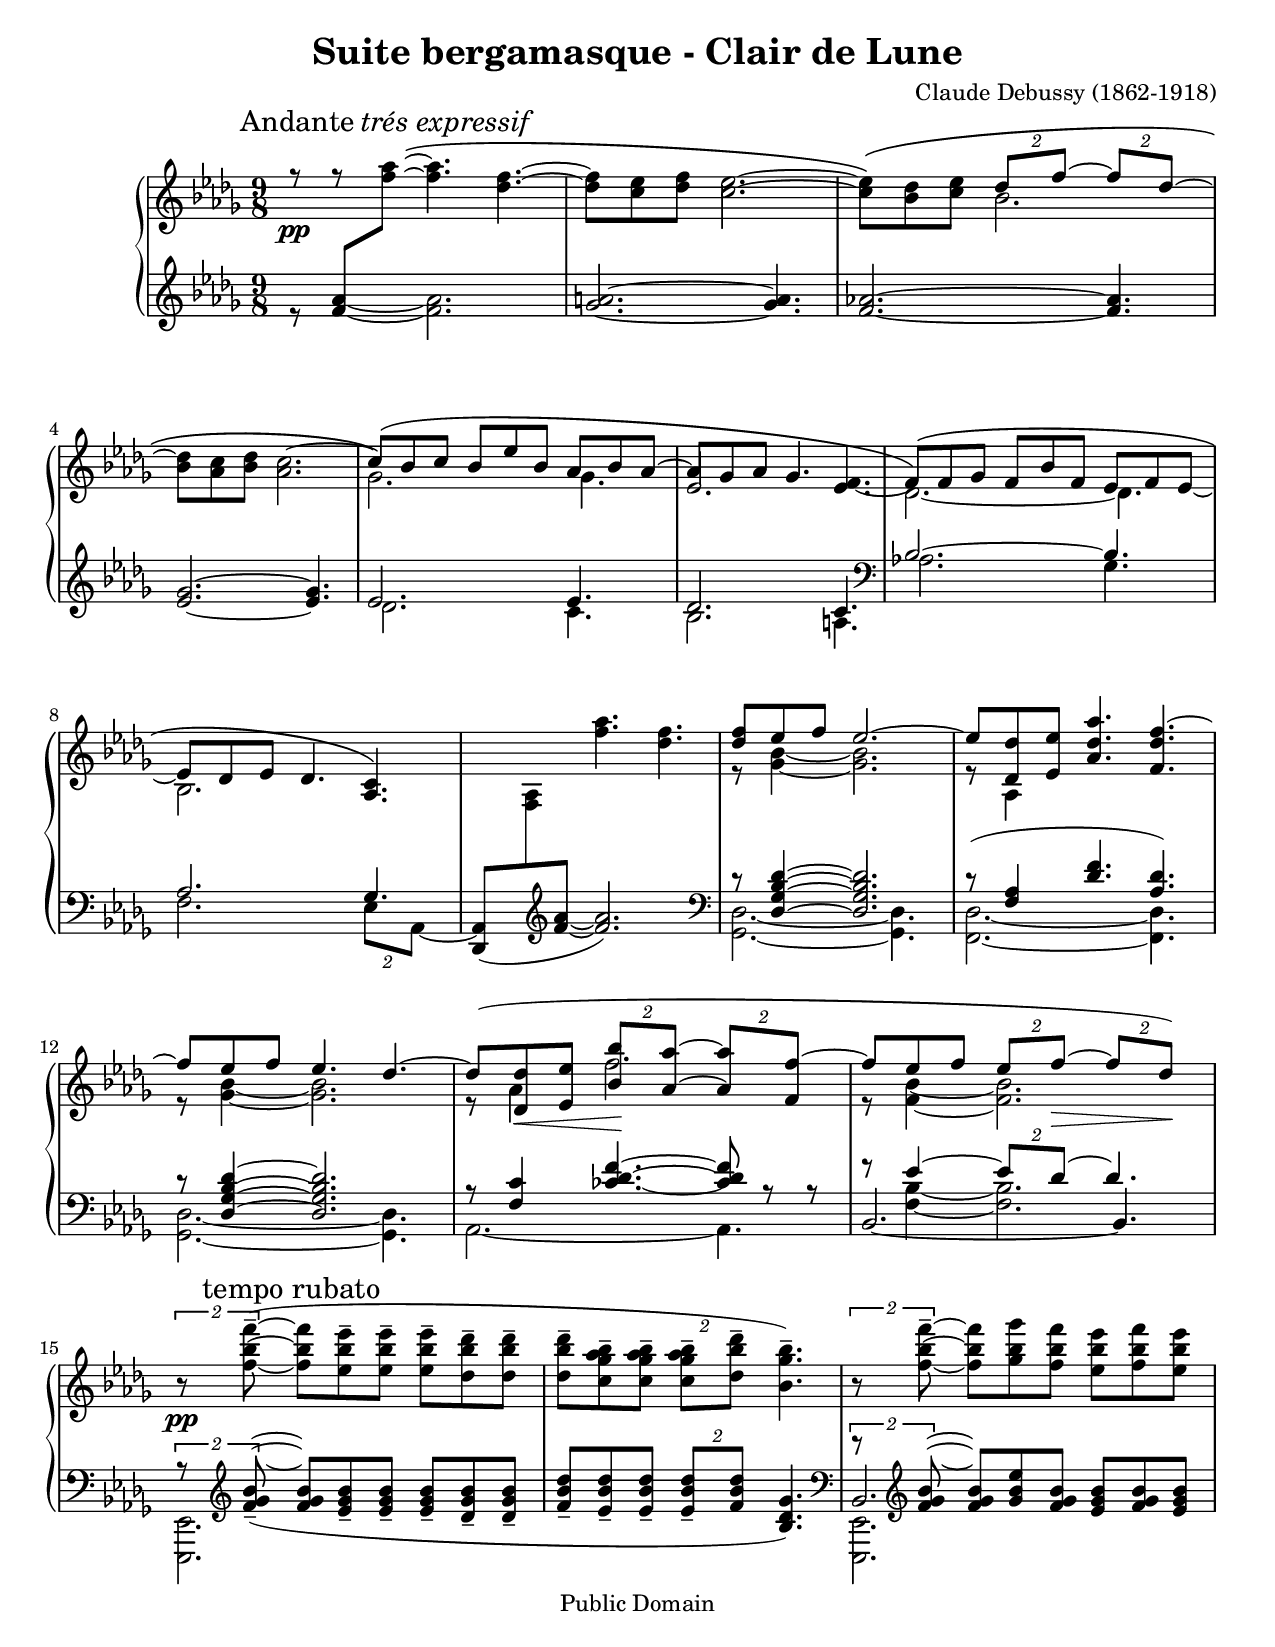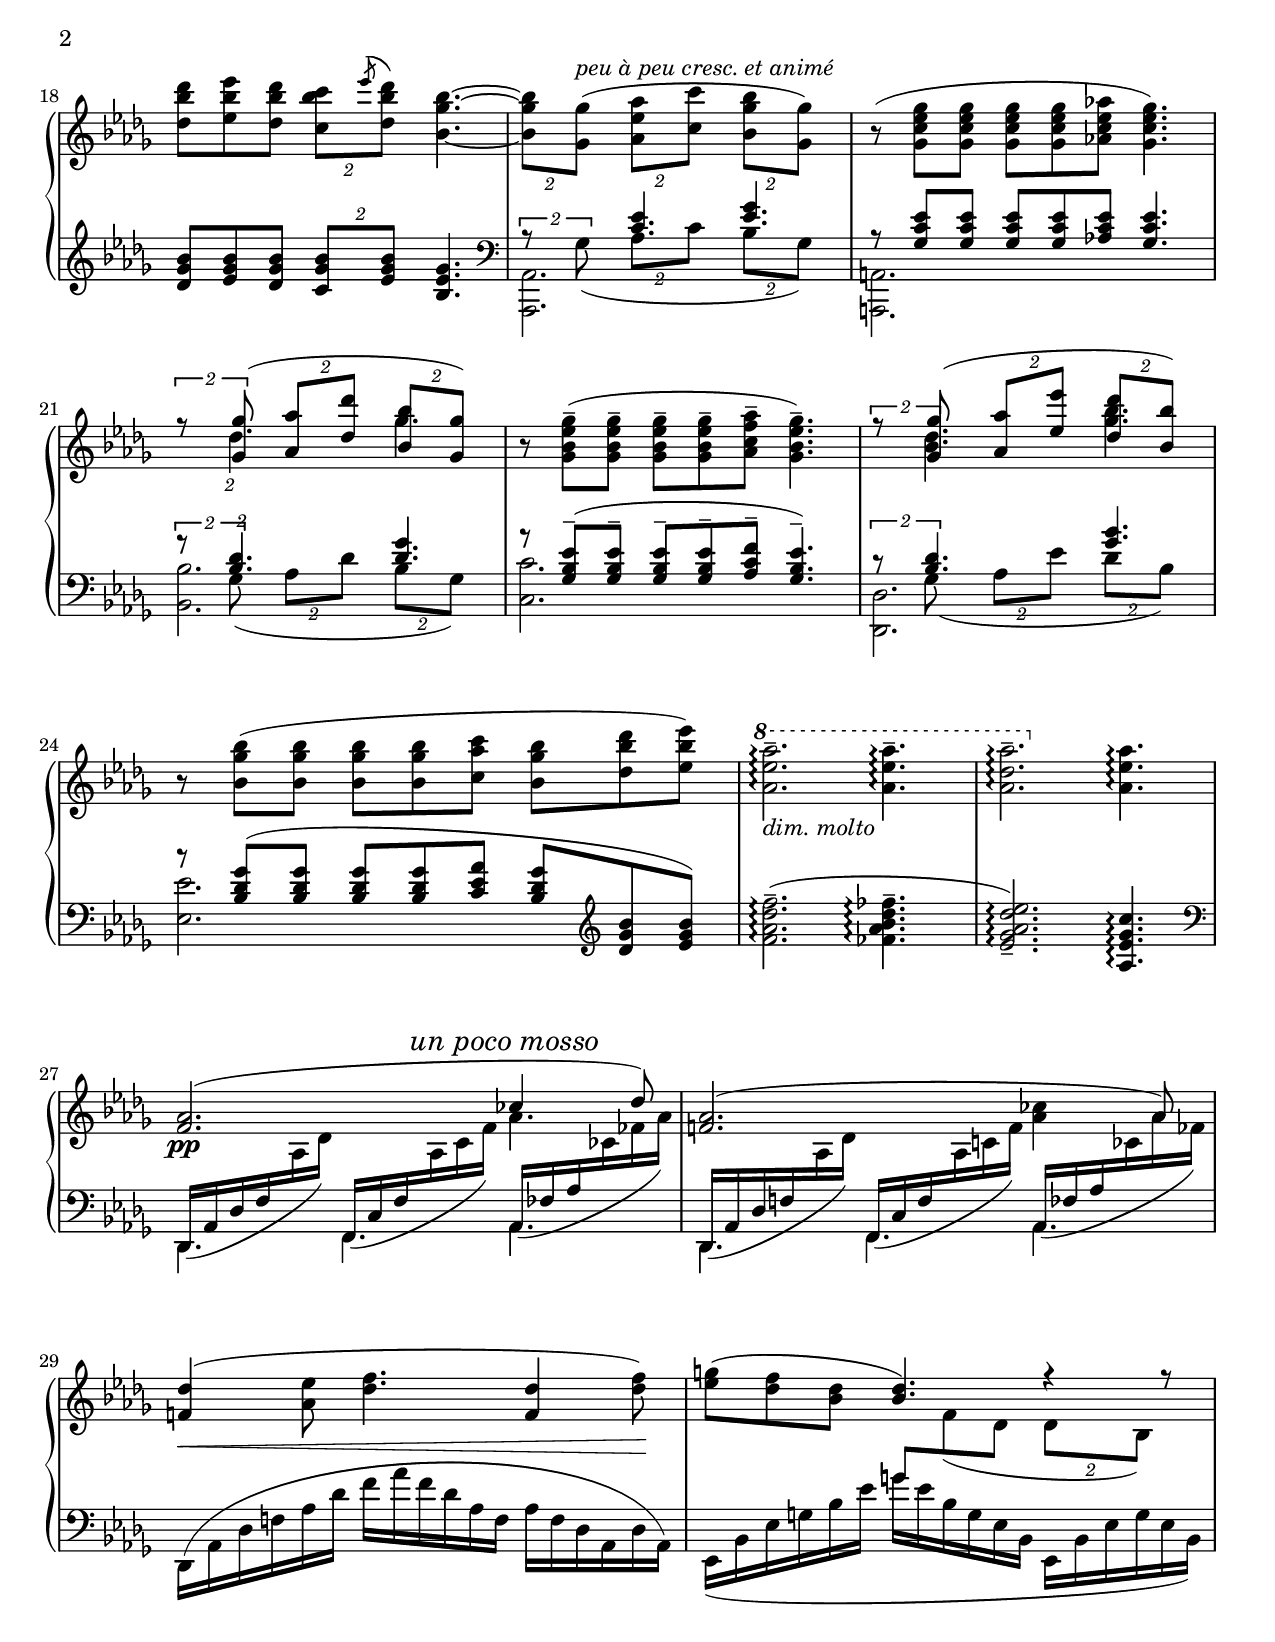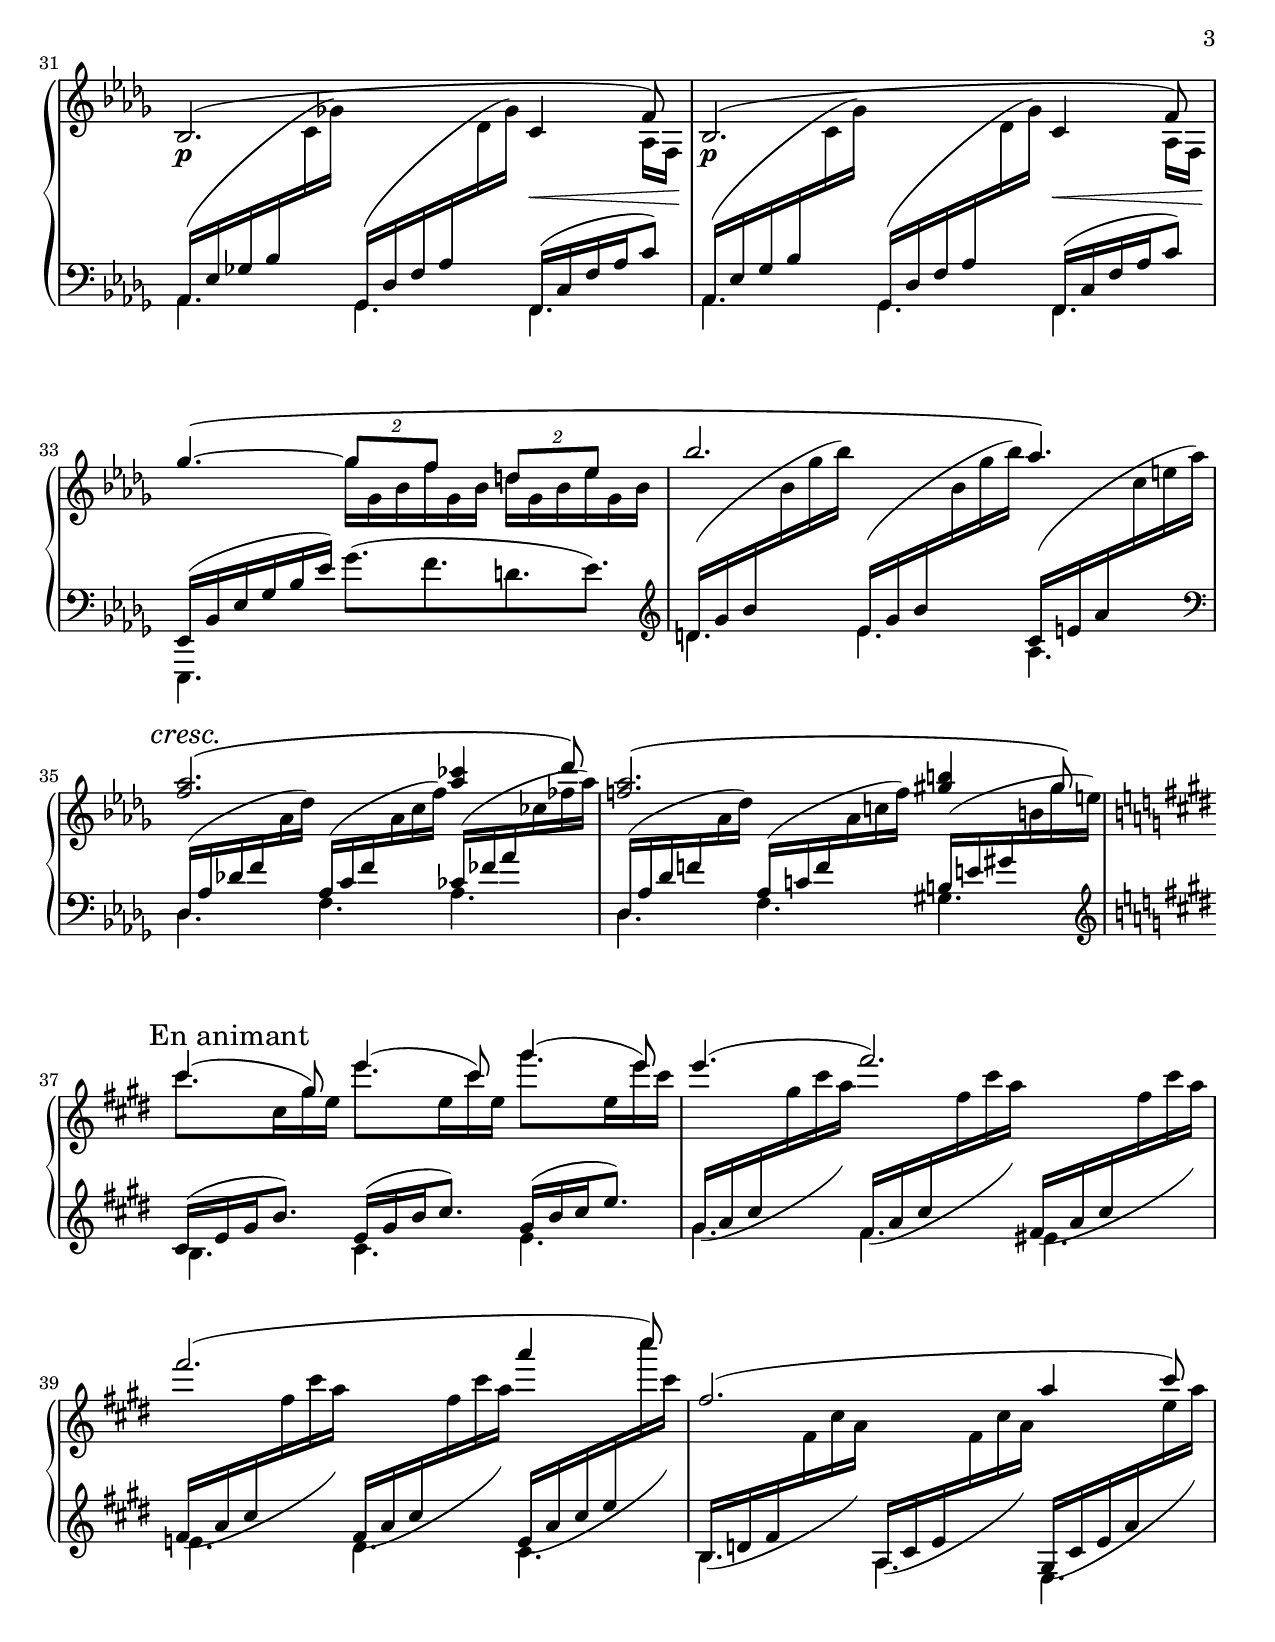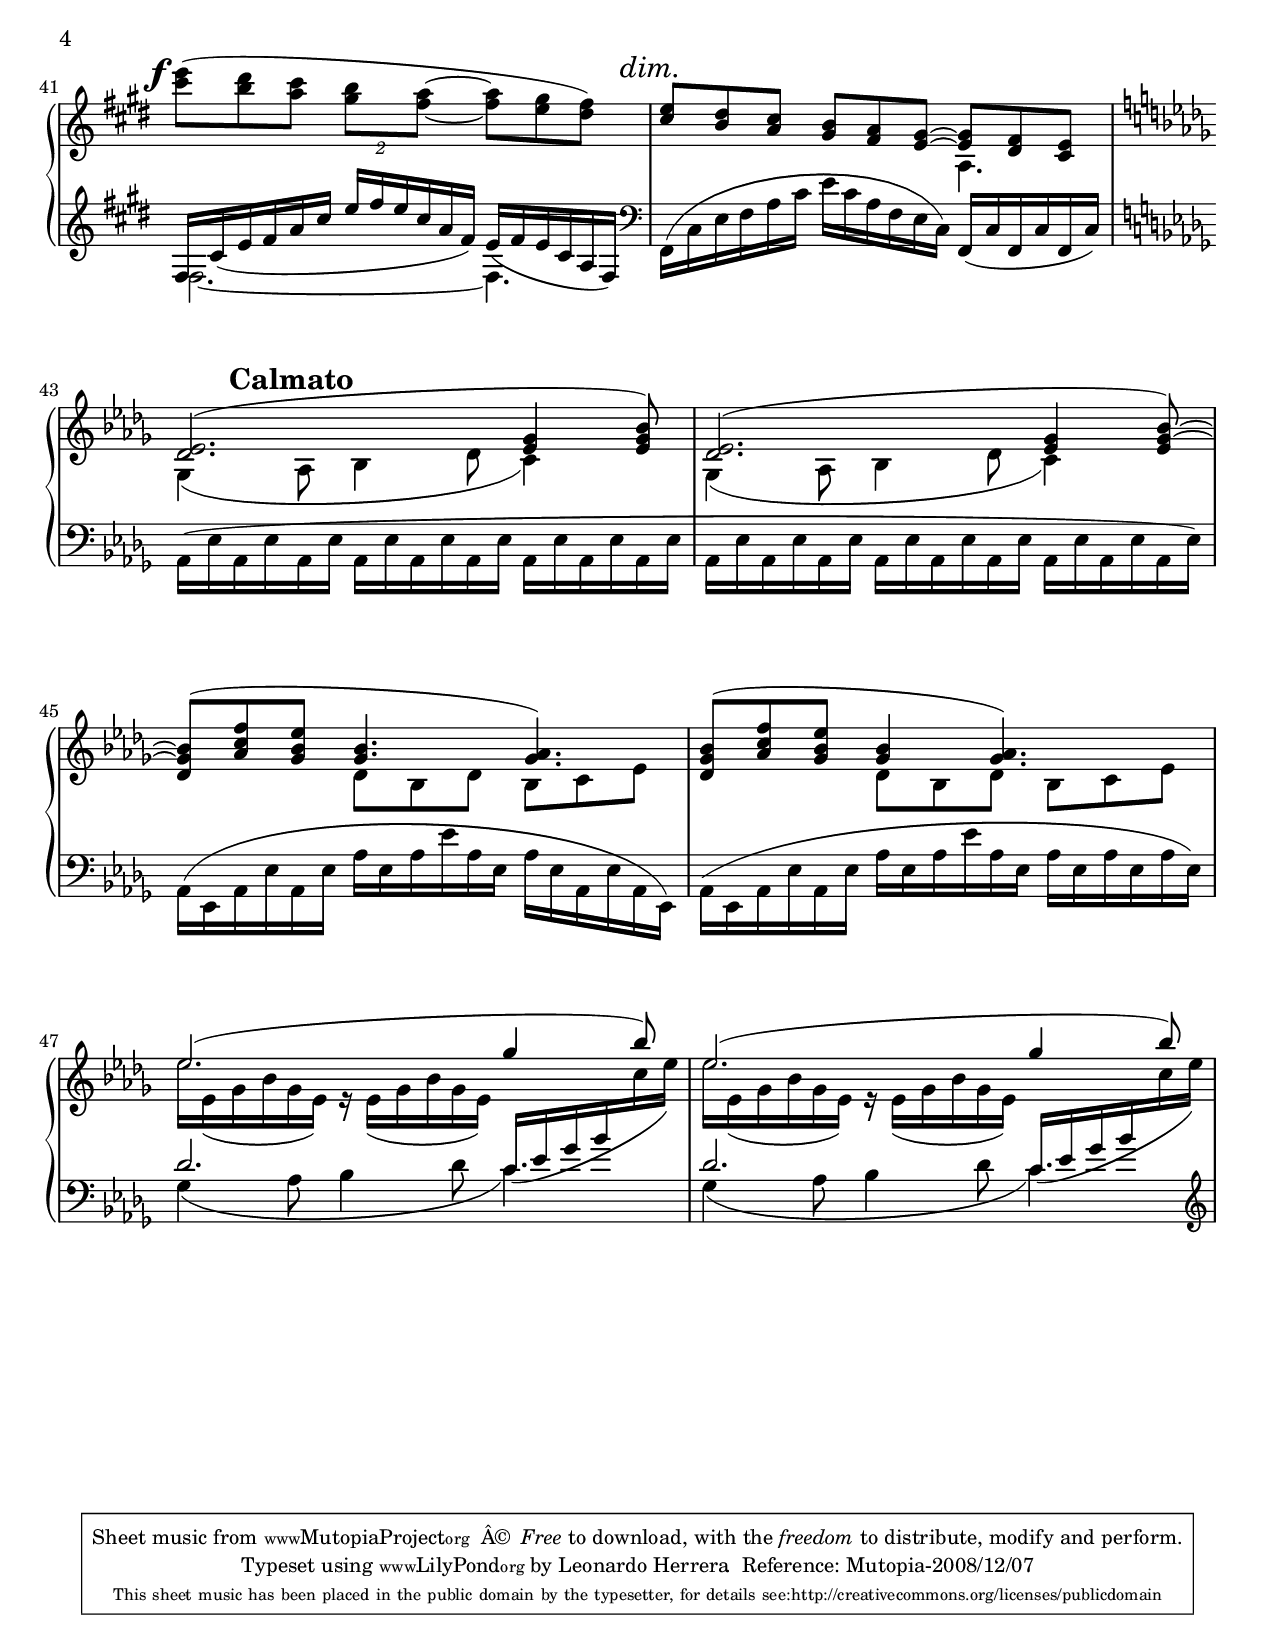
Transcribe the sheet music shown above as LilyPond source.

\header{
   composer          = "Claude Debussy (1862-1918)"
   title             = "Suite bergamasque - Clair de Lune"
   opus              = ""
   date		     = "1903"
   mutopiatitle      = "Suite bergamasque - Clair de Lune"
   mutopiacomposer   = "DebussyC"
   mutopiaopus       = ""
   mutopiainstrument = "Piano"
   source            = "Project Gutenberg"
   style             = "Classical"
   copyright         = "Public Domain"
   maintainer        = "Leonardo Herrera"
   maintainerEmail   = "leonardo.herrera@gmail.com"
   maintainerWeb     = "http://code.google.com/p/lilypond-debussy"
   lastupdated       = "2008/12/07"
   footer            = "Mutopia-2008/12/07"
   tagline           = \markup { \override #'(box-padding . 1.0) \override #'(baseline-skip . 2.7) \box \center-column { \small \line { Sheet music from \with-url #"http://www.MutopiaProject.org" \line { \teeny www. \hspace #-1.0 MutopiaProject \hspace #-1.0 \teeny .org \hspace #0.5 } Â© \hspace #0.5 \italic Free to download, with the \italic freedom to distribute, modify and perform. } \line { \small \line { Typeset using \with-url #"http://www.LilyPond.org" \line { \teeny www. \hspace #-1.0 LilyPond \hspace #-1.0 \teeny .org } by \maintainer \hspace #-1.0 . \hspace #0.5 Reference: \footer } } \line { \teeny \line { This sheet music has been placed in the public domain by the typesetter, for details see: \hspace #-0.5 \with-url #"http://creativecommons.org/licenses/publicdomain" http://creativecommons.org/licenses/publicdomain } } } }
}

\version "2.12.0"
\paper {
  #(set-paper-size "letter")
}

blanknotes = { \override NoteHead  #'transparent = ##t
	       \override Stem  #'transparent = ##t }
unblanknotes = { \revert NoteHead #'transparent
		 \revert Stem #'transparent }
blankhead = { \override NoteHead  #'transparent = ##t
	       }
unblankhead = { \revert NoteHead #'transparent
		  }

mBreak = { \break }

stemExtend = \once \override Stem #'length = #22
noFlag = \once \override Stem #'flag-style = #'no-flag

upper = \relative c'' {
	\clef treble
	\key des \major
	\time 9/8
	\override Staff.NoteCollision #'merge-differently-dotted = ##t
	\override Staff.NoteCollision #'merge-differently-headed = ##t

	\override Score.RehearsalMark #'Y-offset = #0.1
	\mark \markup { \upright Andante \italic "trés expressif" }


	<<
		{
			% 1
			r8 \pp
			r8 \blanknotes <f aes>8\(  ~ \unblanknotes \stemDown <f aes>4. <des f>4. ~
			% 2
			<des f>8[<c ees>8 <des f>8] <c ees>2. ~
			% 3
			<c ees>8 \) \( <bes des>8 <c ees>8 \stemUp \times 3/2{ des8[f] ~ } \times 3/2{ f8[des] ~ }

\mBreak

			% 4
			\stemNeutral <bes des>8 <aes c>8 <bes des>8 <aes c>2. ~

			% 5
			\stemUp c8 \) \( [bes8 c8] bes8[ees8 bes8] aes8[bes8 aes8] ~ \stemNeutral

			% 6
			aes8 [ges aes] ges4. s4.

			% 7
			\tieDown \stemDown  des2. \) ~ des4.

\mBreak

			% 8
			bes2.

		}
		\\
		{
			% 1
			s2. s4.
			% 2
			s2. s4.
			% 3
			s4. bes'2. ~
			% 4
			%\blanknotes <bes des>8 \unblanknotes
			s2. s4.
			% 5
			ges2. ges4.
			% 6
			\stemUp ees2. <ees f>4. ~
			% 7
			\stemUp \phrasingSlurUp f8 \( [f ges] f8[bes f]  ees8[f ees] ~
			% 8
			ees8 [des ees] des4. <aes c>4. \)
		}
	>>

	% 9
	\blanknotes  s8 s8 s8 \unblanknotes <f'' aes>4. <des f>4. ~

	% 10
	<<
		{<des f>8 ees f ees2. ~}
		\\
		{r8 <ges, bes>4 ~ <ges bes>2. }
	>>

	% 11
	<<
		{ ees'8 <des des,> <ees ees,> <aes, des aes'>4. <f des' f>4. ~ }
		\\
		{r8 aes,4 }
	>>

\mBreak

	% 12
	<<
		{f''8 ees f ees4. des4. ~ }
		\\
		{r8 <ges, bes>4 ~ <ges bes>2. }
	>>

	% 13
	<<
		{
			des'8 ( <des des,>8
			\< <ees ees,>8
			% tuplets specified individually to avoid grouping
			\times 3/2{ <bes bes'>8 \! <aes aes'>8 ~ }
			\times 3/2{ <aes aes'>8 <f f'>8 ~ }
			% 14
			f'8 ees8 f8
			\times 3/2{ ees8 f \> ~ }
			\times 3/2{ f des ) \! }
		}
		\\
		{
			r8 aes4 f'2.
			% 14
			r8 <f, bes>4 ~ <f bes>2.
		}
	>>

\mBreak

	%15
	{ \tupletUp \times 3/2{r8\pp <f' bes f'-->8 ~ ( }  <f bes f'>8 [<ees bes' ees-->8  <ees bes' ees-->8] <ees bes' ees-->8 [<des bes' des-->8 <des bes' des-->8] }

	%16
	<des bes' des>8--  <c ges' aes bes>-- <c ges' aes bes>-- \times 3/2 { <c ges' aes bes>--  <des bes' des>8-- } <bes ges' bes>4.-- )

	% 17
	\tupletUp \times 3/2 { r8 <f' bes f'>-- ~ } <f bes f'> <ges bes ges'> <f bes f'> <ees bes' ees> <f bes f'> <ees bes' ees>

\mBreak


	% 18
	<des bes' des>8 <ees bes' ees> <des bes' des>

	\tupletDown \times 3/2 { <c bes' c> [ \acciaccatura { \slurUp ees'8 \slurNeutral } <des, bes' des> ] } <bes ges' bes>4. ~

	% 19
	\times 3/2 {<bes ges' bes>8 <ges ges'> ^\markup { \italic "peu à peu cresc. et animé" } (  }
	\times 3/2 {<aes ees' aes> <c c'>}
	\times 3/2 {<bes ges' bes> <ges ges'> )}

	% 20
	r8 ( <ges c ees ges> <ges c ees ges>
	<ges c ees ges> <ges c ees ges> <aes c ees aes> <ges c ees ges>4. )

\mBreak


	% 21
	<<
		{ \times 3/2 {r8 <ges ges'> ( } \times 3/2{<aes aes'> <des des'>} \times 3/2{<bes bes'> <ges ges'> )} }
		\\
		{ \times 3/2 {s8 des'4.} ges }
	>>

	% 22
	r8 <ges, bes ees ges>-- (<ges bes ees ges>-- <ges bes ees ges>-- <ges bes ees ges>-- <aes c f aes>-- <ges bes ees ges>4.-- )

	% 23
	<<
		{
			\stemDown
			\tupletUp
			\times 3/2{ r8 <bes des>4. }
			<ges' bes>4.
		}
		\\
		{
			\stemUp
			\slurUp
			\tupletUp
			s8 s16 <ges, ges'>8 ( s16
			\times 3/2{ <aes aes'>8 <ees' ees'> }
			\times 3/2{ <des des'> <bes bes'> ) }
		}
	>>

\mBreak


	% 24
	r8 <bes ges' bes> ( <bes ges' bes>
	<bes ges' bes> <bes ges' bes> <c aes' c>
	<bes ges' bes> <des bes' des> <ees bes' ees> )

	% 25
	\ottava #1
       \set Staff.ottavation = #"8"
	<aes ees' aes>2.\arpeggio-- _\markup { \italic "dim. molto" } <aes ees' aes>4.\arpeggio--

	% 26
	<aes des aes'>2.\arpeggio--
	\ottava #0
	<aes, ees' aes>4.\arpeggio

\mBreak

	% 27
	<<
		{ <f aes>2.\pp ( ces'4 des8 ) }
		\\
		{ s2.\mark \markup { \italic "un poco mosso" }  aes4. }
	>>

	% 28
	 <f aes>2. ( <aes ces>4 aes8 )

\mBreak

	% 29
	<f des'>4 \< ( <aes ees'>8 <des f>4. <des f,>4 <des f>8 \! )

	% 30
	<<
		{
			\stemDown
			\slurUp
			<ees g>8 ( <des f> <des bes> \stemUp <des bes>4. )  r4 r8
		}
		\\
		{
			s4. \change Staff = lower \stemUp \blankhead g,8 \unblankhead \change Staff = upper \stemDown f ( des \times 3/2 { des bes ) } 
		}
	>>

\mBreak

	% 31
	<<
		{ bes2.\p ( c4 f8 ) }
		\\
		{ s2. s4 \< aes,16 f \! }
	>>

	% 32
	<<
		{ bes2.\p ( c4 f8 ) }
		\\
		{ s2. s4 \< aes,16 f \! }
	>>

	% 33
	<<
		{
			ges''4. ~ \( \times 3/2 { ges8[ f ] } \times 3/2 { d [ ees ] }
			
			% 35
			bes'2. aes4. \)
		}
		\\
		{
			s4. ges16[ ges, bes f' ges, bes]
			d [ges, bes ees ges, bes]
		}
        >>

\mBreak

	% 35
	\stemUp \phrasingSlurUp
	\mark \markup{ \italic "cresc." } <f' aes>2. \(   <aes ces>4 \stemUp des8 \)

	% 36
	<f, aes>2. \( <gis b>4 gis8 \)

	\key e \major

\mBreak
	% 37
	<<
		{
		\stemUp \slurUp
		\override Score.RehearsalMark #'Y-offset = #0.2
		\mark \markup { "En animant" }
		cis4 ( gis8 )
		e'4 ( cis 8 )
		gis'4 ( e8 )
		}
		\\
		{
		cis8. [ cis,16 gis' e ]
		e'8. [ e,16 cis' e, ]
		gis'8. [ e,16 e' cis ]
		}
	>>

	% 38
	\stemUp \slurUp
	e4. ( fis2. )

	% 39
	fis2. ( a4 cis8 )
	
	% 40
	fis,,2. ( a4 cis8 )

\mBreak

	% 41
	\stemNeutral
	\mark \markup { \dynamic "f" }
	<cis e>8 ( <b dis> <a cis> \times 3/2 { <gis b> <fis a> ~ } <fis a> <e gis> <dis fis> )

	% 42
	\mark \markup { \italic "dim." }
	<<
	{ <cis e> <b dis> <a cis>  <gis b> <fis a> <e gis> ~ <e gis> <dis fis> <cis e> }
	\\
	{
		s2. a4.
	}
	>>
	
	\key des \major
	%43
	
	\mBreak
	
	<<
	{
		
		<des ees>2. ( <ees ges>4 <ees ges bes>8 )
	}
	\\
	{
		ges,4 ( \mark \markup { \bold "Calmato" } aes8 bes4 des8 c4 )
	}
	>>
	
	% 44
	<<
	{
		<des ees>2. ( <ees ges>4 <ees ges bes>8 ~ )
		
		% 45
		<des ges bes>8 ( <aes' c f> <ges bes ees> <ges bes>4. <ges aes>4. ) 
	
	}
	\\
	{
		ges,4 ( aes8 bes4 des8 c4 )
		
		% 45
		
		s8 s8 s8 s8 des8 bes des bes c ees
		
	}
	>>
	
	% 46
	<<
	{
		<des ges bes>8 ( <aes' c f> <ges bes ees> <ges bes>4 <ges aes>4. )
	} 
	\\ 
	{
		
		s8 s8 s8 des8 bes des bes c ees
	}
	>>
	
	\mBreak
	
	% 47
	<<
	{
		\stemUp ees'2. ( ges4 bes8 )
	}
	\\
	{
		ees,16 ees, ( ges bes ges ees ) r ees ( ges bes ges ees )
	}
	>>
	% 48
	<<
	{
		\stemUp ees'2. ( ges4 bes8 )
	}
	\\
	{
		ees,16 ees, ( ges bes ges ees ) r ees ( ges bes ges ees )
	}
	>>
}

lower = \relative c' {
	\key des \major
	\time 9/8
	\override Staff.NoteCollision #'merge-differently-dotted = ##t

	% 1
	<<
		{ s8  <f aes>8 \change Staff = upper \relative c''{ \stemDown <f aes>8 } }
		\\
		% trick to make legatto...
		{ r8 \blanknotes <f aes>4 ~ \unblanknotes <f aes>2. }
	>>

	% 2
	<ges a>2. ~ <ges a>4.

	% 3
	<f aes>2. ~ <f aes>4.

	% 4
	<ees ges>2. ~ <ees ges>4.

	% 5
	<<
		{ ees2. ees4. }
		\\
		{ des2. c4. }
	>>
	% 6
	<<
		{des2. c4.}
		\\
		{bes2. a4. \clef bass}
	>>
	% 7
	<<
		{bes2. ~ bes4.}
		\\
		{aes2.   ges4.}
	>>

	% 8
	<<
		{
			aes2. ges4.

			% 9

			s2. s4.
		}
		\\
		{
			\stemDown f2. \times 3/2 { ees8[aes,] ~ } |

			% 9

			\stemUp <aes des,>8 (
			\change Staff=upper \stemDown <aes' f>8
			\change Staff = lower \clef treble \stemUp <f' aes> ~ <f aes>2.
			)
			\clef bass
		}
	>>


	% 10
	<<
		{ r8 <des, ges bes des>4 ~ <des ges bes des>2. }
		\\
		{ <ges, des'>2. ~ <ges des'>4. }
	>>

	% 11
	<<
		{r8 (<f' aes>4 <des' f>4. <aes des>4.) }
		\\
		{<des, f,>2. ~ <des f,>4.}
	>>

	% 12
	<<
		{ r8 <des ges bes des>4 ~ <des ges bes des>2.}
		\\
		{<ges, des'>2. ~ <ges des'>4.}
	>>

	% 13
	<<
		{
			r8 <f' c'>4
			\override TieColumn #'tie-configuration =
				#'((10.0 . 1) (8.0 . 1) (5.0 . -1))
			<ces' des f>4. ~
			<ces des f>8
			r8 r8
		}
		\\
		{
			aes,2. ~
			aes4.
		}
	>>

	% 14

	<<
		{r8 ees''4 ~ \times 3/2{ees8 des ~ } des4.}
		\\
		{s8 <f, bes>4 ~ <f bes>2.}
		\\
		{\tieDown bes,2. ~ bes4.}
	>>

	% 15
	<<
		{
			\times 3/2{r8 \clef treble
			\slurDown
			<f'' ges bes>8_- ~ ( } \mark "tempo rubato"

			<f ges bes>8 [
			<ees ges bes>8_-
			<ees ges bes>8_-]

			<ees ges bes>8_- [
			<des ges bes>_-
			<des ges bes>_-]

			% 16
			<f bes des>8_-
			<ees bes' des>_-
			<ees bes' des>_- \times 3/2{<ees bes' des>8_- <f bes des>}
			<bes, des ges>4. ) \clef bass
		}
		\\
		{
			<ees,, ees,>2.

			% 16

			s2. s4.
		}
	>>

	% 17
	<<
		{\times 3/2{r8 \clef treble <f'' ges bes>8 ~} <f ges bes> <ges bes ees> <f ges bes> <ees ges bes> <f ges bes> <ees ges bes> }
		\\
		{<ees,, ees,>2. s4.}
		\\
		{bes'2. s4.}
	>>

	% 18
	\relative c' {<des ges bes>8 <ees ges bes> <des ges bes> \times 3/2 {<c ges' bes> <ees ges bes>} <bes ees ges>4. } \clef bass

	% 19
	<<
		{
			\stemDown
			\slurDown
			\tupletUp
			\times 3/2 {r8 ges' ( }
			\tupletDown
			\times 3/2 {aes c}
			\times 3/2 {bes ges )}
		}
		\\
		{
			\stemUp s4. <c ees>4. <ees ges>4.
		}
		\\
		{
			\stemDown <aes,, aes,>2.
		}
	>>

	% 20
	<<
		{
			r8 <ges' c ees>8 <ges c ees>
			<ges c ees> <ges c ees> <aes c ees> <ges c ees>4.
		}
		\\
		{
			<a, a,>2. s4.
		}
	>>

	% 21
	<<
		{
			\times 3/2{s8 <bes' des>4.} s4.
		}
		\\
		{
			<bes bes,>2. \stemUp <des ges>4.
		}
		\\
		{
			\tupletUp \stemDown \slurDown \times 3/2 {r8 ges, ( } \tupletDown \times 3/2{aes des} \times 3/2{bes ges ) }
		}
	>>

	% 22
	<<
		{r8 <ges bes ees>-- (<ges bes ees>-- <ges bes ees>-- <ges bes ees>-- <aes c f>-- <ges bes ees>4.--) }
		\\
		{<c c,>2. s4.}
	>>

	% 23
	<<

		{
			\stemUp
			\tupletUp
			\times 3/2{ r8 <bes des>4. }
			<ges' bes>4.
		}
		\\
		{
			\stemDown \slurDown \tupletDown
			s8 s16 ges,8 ( s16
			\times 3/2{ aes8 ees' }
			\times 3/2{ des bes ) }
		}
		\\
		{\stemDown <des, des,>2. s4}
	>>

	% 24
	<<
		{
			r8 <bes' des ges> ( <bes des ges>
			<bes des ges> <bes des ges> <c ees aes>
			<bes des ges> \clef treble <des ges bes> <ees ges bes> )
		}
		\\
		{
			<ees ees,>2.
		}
	>>

	% 25
	<f aes des f>2.\arpeggio-- ( <fes aes bes des fes>4.\arpeggio--

	% 26
	<ees ges aes des ees>2.\arpeggio-- ) <aes, ees' ges c>4.\arpeggio \clef bass

	% 27
	<<
		{
			\stemUp
			\slurDown
			des,,16 ( aes' des f \change Staff = upper \stemDown \relative c' { aes des ) }
			\stemUp \change Staff = lower
			f, ( c' f  \change Staff = upper \stemDown \relative c' { aes c f ) }
			\stemUp \change Staff = lower
			aes, ( fes' aes  \change Staff = upper \stemDown \relative c' { ces fes aes ) }


		}
		\\
		{
			\stemDown des,,4. f aes
		}
	>>

	% 28
	<<
		{
			\slurDown
			\stemUp \change Staff = lower
			des,16 ( aes' des f \change Staff = upper \stemDown \relative c' { aes des ) }
			\stemUp \change Staff = lower
			f, ( c' f  \change Staff = upper \stemDown \relative c' { aes c f ) }
			\stemUp \change Staff = lower
			aes, ( fes' aes  \change Staff = upper \stemDown
				\relative c' { ces aes' fes ) }
		}
		\\
		{
			des,,4. f aes
		}

	>>


	% 29
	des,16 ( aes' des f aes des
	f aes f des aes f
	aes f des aes des aes )

	% 30
	\slurDown
	\stemDown
	ees16 ( bes' ees g bes ees 	g ees bes g ees bes  ees, bes' ees g ees bes )

	% 31
	<<
		{
			\stemUp
			aes16 ( ees' ges bes \change Staff = upper \stemDown \relative c' { c ges' ) }
			\stemUp \change Staff = lower
			ges, ( des' f  aes \change Staff = upper \stemDown \relative c' { des ges ) }
			\stemUp \change Staff = lower
			f, ( c' f aes c8 )
		}
		\\
		{
			\stemDown aes,4. ges f
		}
	>>

	% 32
	<<
		{
			\stemUp
			aes16 ( ees' ges bes \change Staff = upper \stemDown \relative c' { c ges' ) }
			\stemUp \change Staff = lower
			ges, ( des' f  aes \change Staff = upper \stemDown \relative c' { des ges ) }
			\stemUp \change Staff = lower
			f, ( c' f aes c8 )
		}
		\\
		{
			\stemDown aes,4. ges f
		}
	>>

	% 33

	<<
		{
			ees16 ( bes' ees ges bes ees )
			\stemDown ges8. [( f d ees )]
			\clef treble

		}
		\\
		{
			ees,,,4. s2.
		}

	>>

	% 34
	<<
		{
			% 34
			\stemUp
			d'''16 ( ges bes
			\change Staff = upper \stemDown
			bes ges' bes )

			\change Staff = lower \stemUp
			ees,, ( ges bes
			\change Staff = upper \stemDown
			bes ges' bes )

			\change Staff = lower \stemUp
			c,, ( e aes
			\change Staff = upper \stemDown
			c e aes )

			\change Staff = lower \clef bass

		}
		\\
		{
			% 34
			d,,4. ees aes,
		}
	>>






	% 35
	<<
		{
			\change Staff = lower \stemUp
			des,16 ( aes' des f
			\change Staff = upper \stemDown
			aes des )

			\change Staff = lower \stemUp
			aes, ( c f
			\change Staff = upper \stemDown
			aes c f )

			\change Staff = lower \stemUp
			ces, (fes aes
			\change Staff = upper \stemDown
			ces fes aes)
		}
		\\
		{
			\stemDown
			des,,,4. f aes
		}
	>>

	% 36
	<<
		{
			\change Staff = lower \stemUp
			des,16 ( aes' des f
			\change Staff = upper \stemDown
			aes des )

			\change Staff = lower \stemUp
			aes, ( c f
			\change Staff = upper \stemDown
			aes c f )

			\change Staff = lower \stemUp
			b,, (e gis
			\change Staff = upper \stemDown
			b gis' e)
		}
		\\
		{
			\stemDown
			des,,4. f gis

			\clef treble
			\key e \major
		}
	>>

	% 37
	<<
		{
			cis16 [ ( e gis b8. )]
			e,16 ( gis b cis8. )
			gis16 ( b cis e8. )
		}
		\\
		{
			b,4. cis e
		}

	>>

	% 38
	<<
		{
			\slurDown
			\change Staff = lower \stemUp
			gis16 (a cis
			\change Staff = upper \stemDown
			gis' cis a )

			\change Staff = lower \stemUp
			fis, (a cis
			\change Staff = upper \stemDown
			fis cis' a)

			\change Staff = lower \stemUp
			fis, ( a cis
			\change Staff = upper \stemDown
			fis cis' a)
		}
		\\
		{
			gis,4. fis eis
		}
	>>

	% 39
	<<
		{
			\slurDown fis16 ( a cis \change Staff = upper \stemDown fis cis' a )  
			\change Staff = lower \stemUp fis, ( a cis \change Staff = upper \stemDown fis cis' a )
			\change Staff = lower \stemUp e, ( a cis e \change Staff = upper \stemDown cis'' cis, )
		}
		\\
		{
			e,,4. dis cis
		}
	>>
	
	% 40
	<<
		{
			\slurDown b16 ( d fis \change Staff = upper \stemDown fis cis' a )
			\change Staff = lower \stemUp a, ( cis e \change Staff = upper \stemDown fis cis' a )
			\change Staff = lower \stemUp gis, ( cis e  a \change Staff = upper \stemDown e' a )
		}
		\\
		{
			b,,4. a e
		}
	>>
	% 41
	\stemNeutral
	<<
		{
				\slurDown fis16 cis' ( e fis a cis e fis e cis a fis ) \slurNeutral e (fis e cis a fis)
				\clef bass
		}
		\\
		{
			fis2. ~ fis4.
		}
	>>
	
	%42
	\slurNeutral fis,16 ( cis' e fis a cis e cis a fis e cis ) fis, ( cis' fis, cis' fis, cis' )
	
	\key des \major
	\stemDown
	% 43
	
	aes16 ( ees' aes, ees' aes, ees'
	aes, ees' aes, ees' aes, ees'
	aes, ees' aes, ees' aes, ees'
	
	% 44
	aes, ees' aes, ees' aes, ees'
	aes, ees' aes, ees' aes, ees'
	aes, ees' aes, ees' aes, ees'
	)
	
	\mBreak

	%45 
	
	aes,16 ( ees aes ees' aes, ees' 
	aes ees aes ees' aes, ees
	aes ees aes, ees' aes, ees )

	% 46
	\once \override Slur #'control-points = #'( ( 0.1992 . -0.1992) ( 10.161 . 6.575) ( 43.835 . 6.176) ( 47.223 . 2.391) )
	aes16 ( ees aes ees' aes, ees' 
	aes ees aes ees' aes, ees
	aes ees aes ees aes ees  )
	
	% 47
	<<
	{
		\stemDown \slurDown
		ges4 ( aes8 bes4 des8 c4. )
	} \\
	{
		\stemUp des2. c16 ( ees ges bes \change Staff = upper \stemDown c ees )
	}
	>>

	
	% 48
	<<
	{
		\stemDown \slurDown
		ges,,4 ( aes8 bes4 des8 c4. )
	} \\
	{
		\stemUp des2. c16 ( ees ges bes \change Staff = upper \stemDown c ees )
	}
	>>
	
	\clef treble
	
}

\score {
	\new PianoStaff <<
		\context Staff = "upper" {
			% \set PianoStaff.instrumentName = "Piano  "
			#(set-accidental-style 'piano)

			\upper
		}
		\context Staff = "lower" {
			#(set-accidental-style 'piano)
			\lower
		}
	>>
	\layout { }
	\midi { }
}
